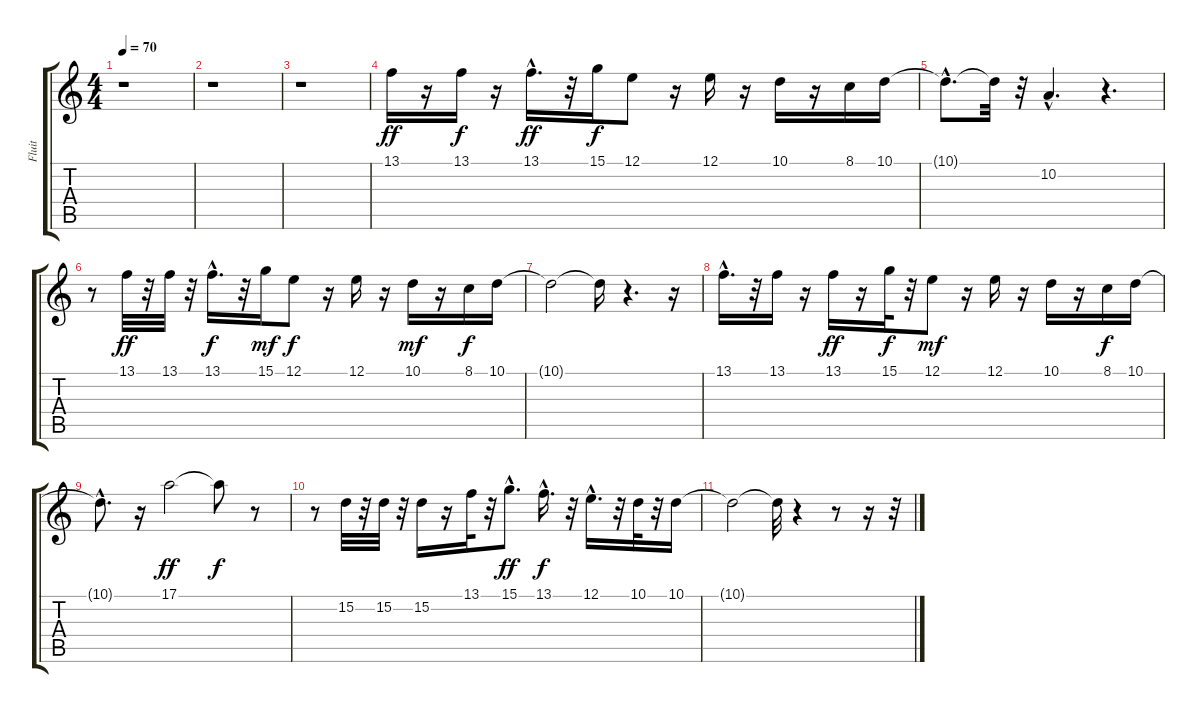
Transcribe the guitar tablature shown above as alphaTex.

\track ("Fluit" "Fluit") {instrument flute}
\staff {score tabs}
\tuning (E4 B3 G3 D3 A2 E2) {hide}
\ts (4 4)
\tempo 70
\clef g2
\ks c
r.1{dy ff} |
r.1 |
r.1 |
13.1.16 r.16 13.1.16{dy f} r.16 13.1{hac}.16{d dy ff} r.32 15.1.16{dy f} 12.1.8 r.16 12.1.16 r.16 10.1.16 r.16 8.1.16 10.1.16 |
10.1{hac t}.8{d} 10.1{t}.32 r.32 10.2{hac}.4{d} r.4{d} |
r.8 13.1.32{dy ff} r.32 13.1.32 r.32 13.1{hac}.16{d dy f} r.32 15.1.16{dy mf} 12.1.8{dy f} r.16 12.1.16 r.16 10.1.16{dy mf} r.16 8.1.16{dy f} 10.1.16 |
10.1{t}.2 10.1{t}.16 r.4{d} r.16 |
13.1{hac}.16{d} r.32 13.1.16 r.16 13.1.16{dy ff} r.16 15.1.32{dy f} r.32 12.1.8{dy mf} r.16 12.1.16 r.16 10.1.16 r.16 8.1.16{dy f} 10.1.16 |
10.1{hac t}.8{d} r.16 17.1.2{dy ff} 17.1{t}.8{dy f} r.8 |
r.8 15.2.32 r.32 15.2.32 r.32 15.2.16 r.16 13.1.32 r.32 15.1{hac}.8{d dy ff} 13.1{hac}.16{d dy f} r.32 12.1{hac}.16{d} r.32 10.1.32 r.32 10.1.16 |
10.1{t}.2 10.1{t}.32 r.4 r.8 r.16 r.32
